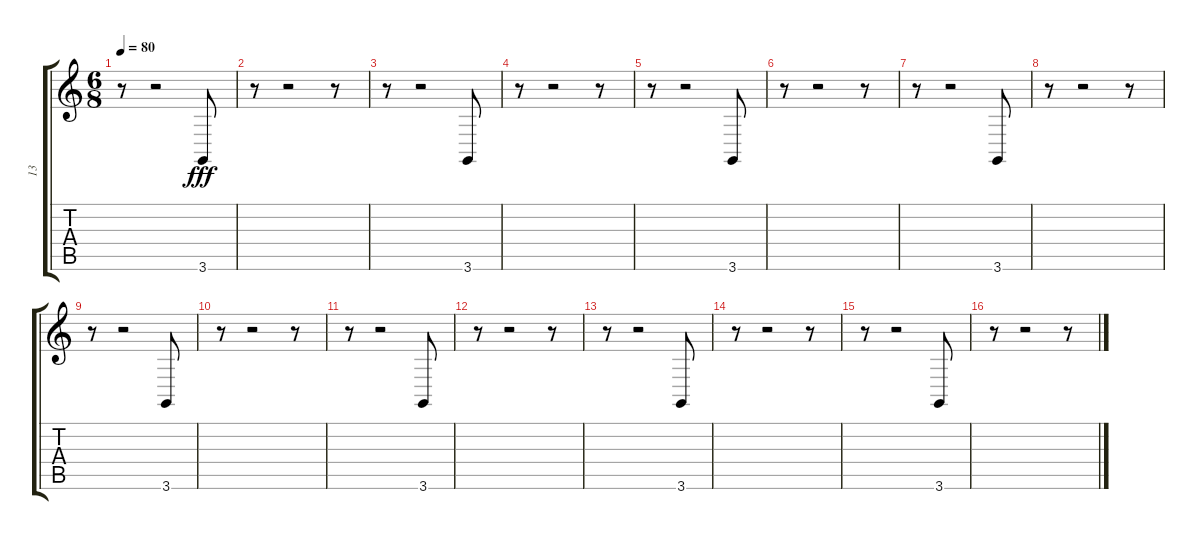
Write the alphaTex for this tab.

\track ("13" "13") {instrument pizzicatostrings}
\staff {score tabs}
\tuning (E4 B3 G3 D3 A2 E2) {hide}
\ts (6 8)
\tempo 80
\clef g2
\ks c
r.8{dy fff} r.2 3.6.8 |
r.8 r.2 r.8 |
r.8 r.2 3.6.8 |
r.8 r.2 r.8 |
r.8 r.2 3.6.8 |
r.8 r.2 r.8 |
r.8 r.2 3.6.8 |
r.8 r.2 r.8 |
r.8 r.2 3.6.8 |
r.8 r.2 r.8 |
r.8 r.2 3.6.8 |
r.8 r.2 r.8 |
r.8 r.2 3.6.8 |
r.8 r.2 r.8 |
r.8 r.2 3.6.8 |
r.8 r.2 r.8
